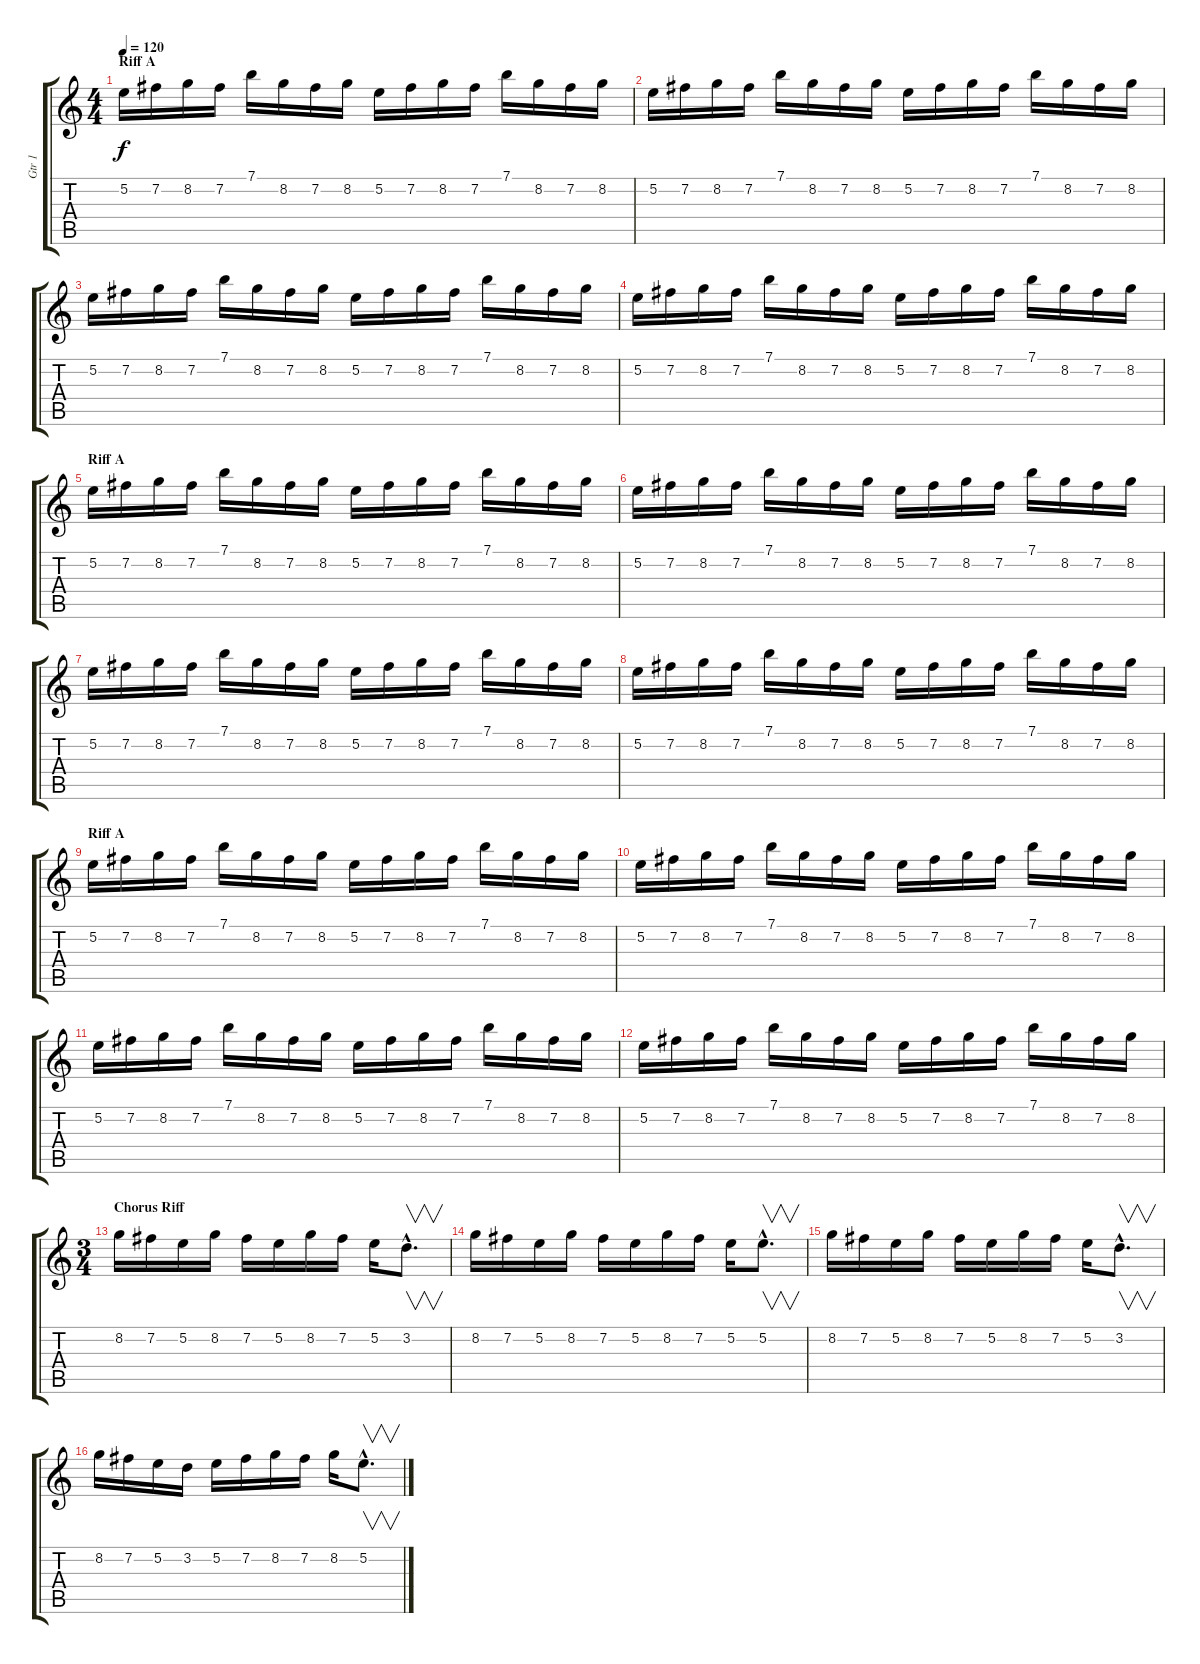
\track ("Gtr 1" "Gtr 1") {instrument distortionguitar}
\staff {score tabs}
\tuning (E4 B3 G3 D3 A2 E2) {hide}
\ts (4 4)
\section ("" "Riff A")
\tempo 120
\clef g2
\ks c
5.2.16{dy f volume 3 instrument distortionguitar} 7.2.16{volume 4} 8.2.16{volume 5} 7.2.16{volume 6} 7.1.16{volume 7} 8.2.16{volume 8} 7.2.16{volume 9} 8.2.16{volume 10} 5.2.16{volume 11} 7.2.16{volume 12} 8.2.16{volume 13} 7.2.16 7.1.16 8.2.16 7.2.16 8.2.16 |
5.2.16 7.2.16 8.2.16 7.2.16 7.1.16 8.2.16 7.2.16 8.2.16 5.2.16 7.2.16 8.2.16 7.2.16 7.1.16 8.2.16 7.2.16 8.2.16 |
5.2.16 7.2.16 8.2.16 7.2.16 7.1.16 8.2.16 7.2.16 8.2.16 5.2.16 7.2.16 8.2.16 7.2.16 7.1.16 8.2.16 7.2.16 8.2.16 |
5.2.16 7.2.16 8.2.16 7.2.16 7.1.16 8.2.16 7.2.16 8.2.16 5.2.16 7.2.16 8.2.16 7.2.16 7.1.16 8.2.16 7.2.16 8.2.16 |
\section ("" "Riff A")
5.2.16 7.2.16 8.2.16 7.2.16 7.1.16 8.2.16 7.2.16 8.2.16 5.2.16 7.2.16 8.2.16 7.2.16 7.1.16 8.2.16 7.2.16 8.2.16 |
5.2.16 7.2.16 8.2.16 7.2.16 7.1.16 8.2.16 7.2.16 8.2.16 5.2.16 7.2.16 8.2.16 7.2.16 7.1.16 8.2.16 7.2.16 8.2.16 |
5.2.16 7.2.16 8.2.16 7.2.16 7.1.16 8.2.16 7.2.16 8.2.16 5.2.16 7.2.16 8.2.16 7.2.16 7.1.16 8.2.16 7.2.16 8.2.16 |
5.2.16 7.2.16 8.2.16 7.2.16 7.1.16 8.2.16 7.2.16 8.2.16 5.2.16 7.2.16 8.2.16 7.2.16 7.1.16 8.2.16 7.2.16 8.2.16 |
\section ("" "Riff A")
5.2.16 7.2.16 8.2.16 7.2.16 7.1.16 8.2.16 7.2.16 8.2.16 5.2.16 7.2.16 8.2.16 7.2.16 7.1.16 8.2.16 7.2.16 8.2.16 |
5.2.16 7.2.16 8.2.16 7.2.16 7.1.16 8.2.16 7.2.16 8.2.16 5.2.16 7.2.16 8.2.16 7.2.16 7.1.16 8.2.16 7.2.16 8.2.16 |
5.2.16 7.2.16 8.2.16 7.2.16 7.1.16 8.2.16 7.2.16 8.2.16 5.2.16 7.2.16 8.2.16 7.2.16 7.1.16 8.2.16 7.2.16 8.2.16 |
5.2.16 7.2.16 8.2.16 7.2.16 7.1.16 8.2.16 7.2.16 8.2.16 5.2.16 7.2.16 8.2.16 7.2.16 7.1.16 8.2.16 7.2.16 8.2.16 |
\ts (3 4)
\section ("" "Chorus Riff")
8.2.16 7.2.16 5.2.16 8.2.16 7.2.16 5.2.16 8.2.16 7.2.16 5.2.16 3.2{hac}.8{v d} |
8.2.16 7.2.16 5.2.16 8.2.16 7.2.16 5.2.16 8.2.16 7.2.16 5.2.16 5.2{hac}.8{v d} |
8.2.16 7.2.16 5.2.16 8.2.16 7.2.16 5.2.16 8.2.16 7.2.16 5.2.16 3.2{hac}.8{v d} |
8.2.16 7.2.16 5.2.16 3.2.16 5.2.16 7.2.16 8.2.16 7.2.16 8.2.16 5.2{hac}.8{v d}
